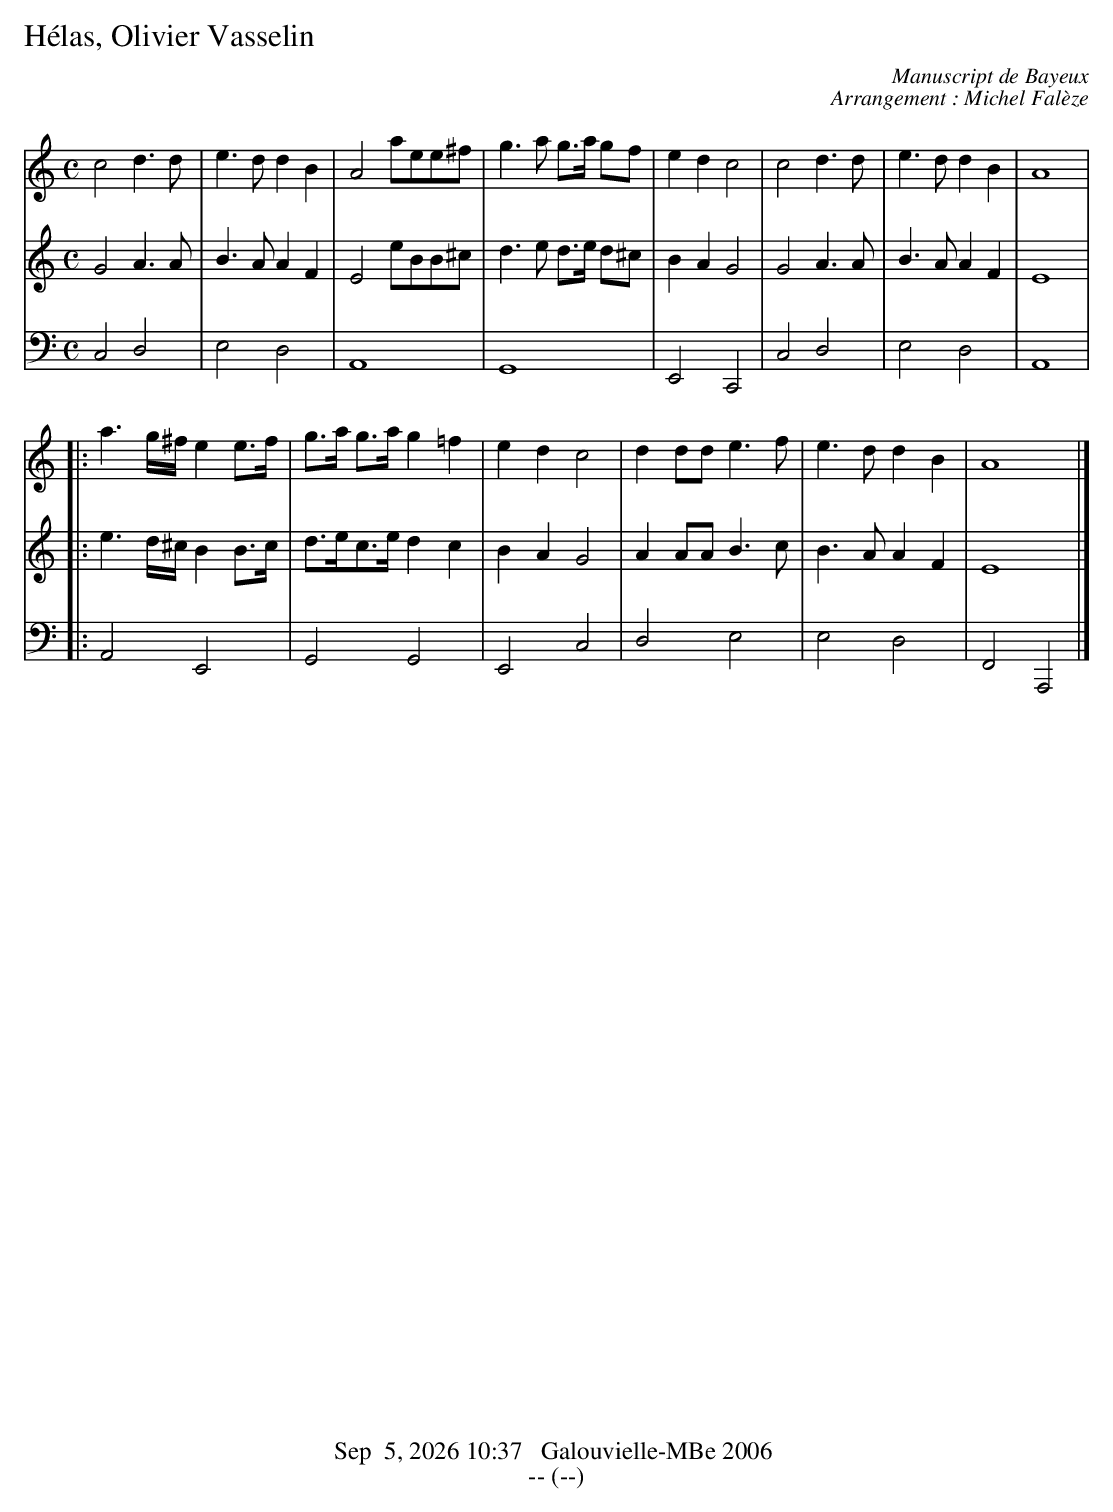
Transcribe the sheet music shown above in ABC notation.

X:1
T:Hélas, Olivier Vasselin
C:Manuscript de Bayeux
C:Arrangement : Michel Falèze
M:C
L:1/8
K:Am
V:1
C'4 D'3D' | E'3D' D'2B2 | A4 A'E'E'^F' | G'3A' G'>A' G'F' | E'2D'2C'4 | C'4 D'3D' | E'3D' D'2B2 | A8 |:
A'3G'/^F'/ E'2E'>F' | G'>A' G'>A' G'2=F'2 | E'2D'2C'4 | D'2D'D' E'3F' | E'3D' D'2B2 | A8 |]
V:2
G4 A3A | B3A A2F2 | E4 eBB^c | d3e d>e d^c | B2A2G4 | G4 A3A | B3A A2F2 | E8 |:
e3d/^c/ B2 B>c | d>ec>e d2c2 | B2A2G4 | A2AA B3c | B3A A2F2 | E8 |]
V:3
C,4D,4 | E,4 D,4 | A,,8 | G,,8 | E,,4 C,,4 | C,4 D,4 | E,4 D,4 | A,,8 |:
A,,4 E,,4 | G,,4 G,,4 | E,,4 C,4 | D,4 E,4 | E,4 D,4 | F,,4 A,,,4 |]
